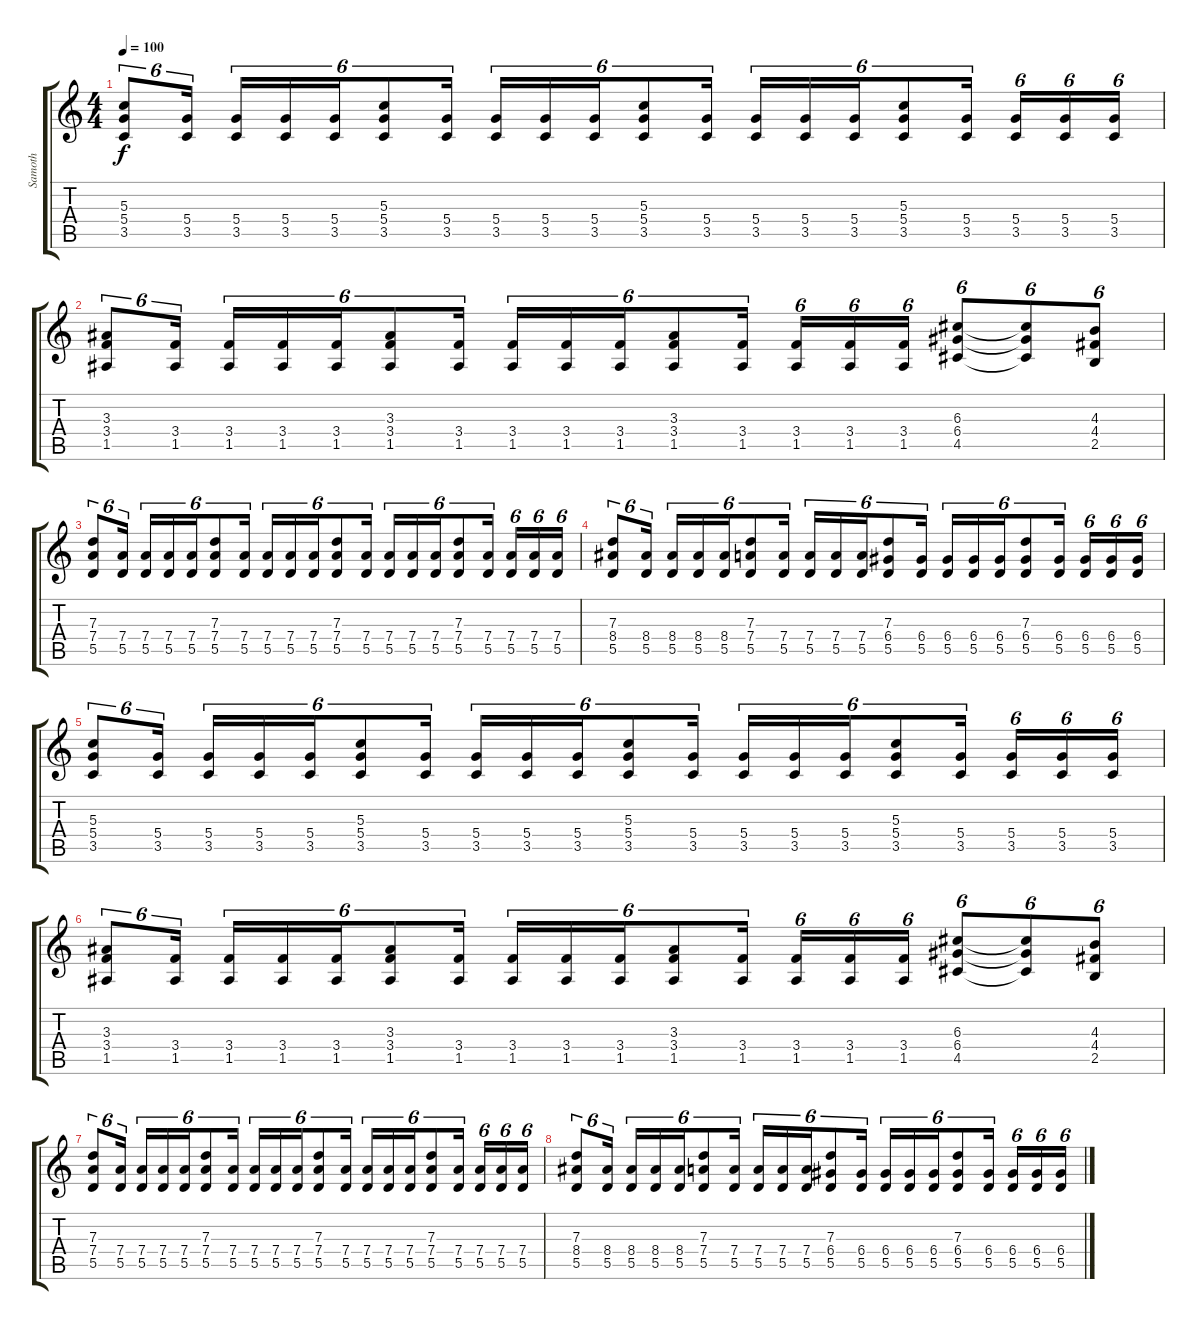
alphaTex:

\track ("Samoth" "Samoth") {instrument distortionguitar}
\staff {score tabs}
\tuning (E4 B3 G3 D3 A2 E2) {hide}
\ts (4 4)
\tempo 100
\clef g2
\ks c
(5.3 5.4 3.5).8{tu (6 4) dy f} (5.4 3.5).16{tu (6 4)} (5.4 3.5).16{tu (6 4)} (5.4 3.5).16{tu (6 4)} (5.4 3.5).16{tu (6 4)} (5.3 5.4 3.5).8{tu (6 4)} (5.4 3.5).16{tu (6 4)} (5.4 3.5).16{tu (6 4)} (5.4 3.5).16{tu (6 4)} (5.4 3.5).16{tu (6 4)} (5.3 5.4 3.5).8{tu (6 4)} (5.4 3.5).16{tu (6 4)} (5.4 3.5).16{tu (6 4)} (5.4 3.5).16{tu (6 4)} (5.4 3.5).16{tu (6 4)} (5.3 5.4 3.5).8{tu (6 4)} (5.4 3.5).16{tu (6 4)} (5.4 3.5).16{tu (6 4)} (5.4 3.5).16{tu (6 4)} (5.4 3.5).16{tu (6 4)} |
(3.3 3.4 1.5).8{tu (6 4)} (3.4 1.5).16{tu (6 4)} (3.4 1.5).16{tu (6 4)} (3.4 1.5).16{tu (6 4)} (3.4 1.5).16{tu (6 4)} (3.3 3.4 1.5).8{tu (6 4)} (3.4 1.5).16{tu (6 4)} (3.4 1.5).16{tu (6 4)} (3.4 1.5).16{tu (6 4)} (3.4 1.5).16{tu (6 4)} (3.3 3.4 1.5).8{tu (6 4)} (3.4 1.5).16{tu (6 4)} (3.4 1.5).16{tu (6 4)} (3.4 1.5).16{tu (6 4)} (3.4 1.5).16{tu (6 4)} (6.3 6.4 4.5).8{tu (6 4)} (6.3{t} 6.4{t} 4.5{t}).8{tu (6 4)} (4.3 4.4 2.5).8{tu (6 4)} |
(7.3 7.4 5.5).8{tu (6 4)} (7.4 5.5).16{tu (6 4)} (7.4 5.5).16{tu (6 4)} (7.4 5.5).16{tu (6 4)} (7.4 5.5).16{tu (6 4)} (7.3 7.4 5.5).8{tu (6 4)} (7.4 5.5).16{tu (6 4)} (7.4 5.5).16{tu (6 4)} (7.4 5.5).16{tu (6 4)} (7.4 5.5).16{tu (6 4)} (7.3 7.4 5.5).8{tu (6 4)} (7.4 5.5).16{tu (6 4)} (7.4 5.5).16{tu (6 4)} (7.4 5.5).16{tu (6 4)} (7.4 5.5).16{tu (6 4)} (7.3 7.4 5.5).8{tu (6 4)} (7.4 5.5).16{tu (6 4)} (7.4 5.5).16{tu (6 4)} (7.4 5.5).16{tu (6 4)} (7.4 5.5).16{tu (6 4)} |
(7.3 8.4 5.5).8{tu (6 4)} (8.4 5.5).16{tu (6 4)} (8.4 5.5).16{tu (6 4)} (8.4 5.5).16{tu (6 4)} (8.4 5.5).16{tu (6 4)} (7.3 7.4 5.5).8{tu (6 4)} (7.4 5.5).16{tu (6 4)} (7.4 5.5).16{tu (6 4)} (7.4 5.5).16{tu (6 4)} (7.4 5.5).16{tu (6 4)} (7.3 6.4 5.5).8{tu (6 4)} (6.4 5.5).16{tu (6 4)} (6.4 5.5).16{tu (6 4)} (6.4 5.5).16{tu (6 4)} (6.4 5.5).16{tu (6 4)} (7.3 6.4 5.5).8{tu (6 4)} (6.4 5.5).16{tu (6 4)} (6.4 5.5).16{tu (6 4)} (6.4 5.5).16{tu (6 4)} (6.4 5.5).16{tu (6 4)} |
(5.3 5.4 3.5).8{tu (6 4)} (5.4 3.5).16{tu (6 4)} (5.4 3.5).16{tu (6 4)} (5.4 3.5).16{tu (6 4)} (5.4 3.5).16{tu (6 4)} (5.3 5.4 3.5).8{tu (6 4)} (5.4 3.5).16{tu (6 4)} (5.4 3.5).16{tu (6 4)} (5.4 3.5).16{tu (6 4)} (5.4 3.5).16{tu (6 4)} (5.3 5.4 3.5).8{tu (6 4)} (5.4 3.5).16{tu (6 4)} (5.4 3.5).16{tu (6 4)} (5.4 3.5).16{tu (6 4)} (5.4 3.5).16{tu (6 4)} (5.3 5.4 3.5).8{tu (6 4)} (5.4 3.5).16{tu (6 4)} (5.4 3.5).16{tu (6 4)} (5.4 3.5).16{tu (6 4)} (5.4 3.5).16{tu (6 4)} |
(3.3 3.4 1.5).8{tu (6 4)} (3.4 1.5).16{tu (6 4)} (3.4 1.5).16{tu (6 4)} (3.4 1.5).16{tu (6 4)} (3.4 1.5).16{tu (6 4)} (3.3 3.4 1.5).8{tu (6 4)} (3.4 1.5).16{tu (6 4)} (3.4 1.5).16{tu (6 4)} (3.4 1.5).16{tu (6 4)} (3.4 1.5).16{tu (6 4)} (3.3 3.4 1.5).8{tu (6 4)} (3.4 1.5).16{tu (6 4)} (3.4 1.5).16{tu (6 4)} (3.4 1.5).16{tu (6 4)} (3.4 1.5).16{tu (6 4)} (6.3 6.4 4.5).8{tu (6 4)} (6.3{t} 6.4{t} 4.5{t}).8{tu (6 4)} (4.3 4.4 2.5).8{tu (6 4)} |
(7.3 7.4 5.5).8{tu (6 4)} (7.4 5.5).16{tu (6 4)} (7.4 5.5).16{tu (6 4)} (7.4 5.5).16{tu (6 4)} (7.4 5.5).16{tu (6 4)} (7.3 7.4 5.5).8{tu (6 4)} (7.4 5.5).16{tu (6 4)} (7.4 5.5).16{tu (6 4)} (7.4 5.5).16{tu (6 4)} (7.4 5.5).16{tu (6 4)} (7.3 7.4 5.5).8{tu (6 4)} (7.4 5.5).16{tu (6 4)} (7.4 5.5).16{tu (6 4)} (7.4 5.5).16{tu (6 4)} (7.4 5.5).16{tu (6 4)} (7.3 7.4 5.5).8{tu (6 4)} (7.4 5.5).16{tu (6 4)} (7.4 5.5).16{tu (6 4)} (7.4 5.5).16{tu (6 4)} (7.4 5.5).16{tu (6 4)} |
(7.3 8.4 5.5).8{tu (6 4)} (8.4 5.5).16{tu (6 4)} (8.4 5.5).16{tu (6 4)} (8.4 5.5).16{tu (6 4)} (8.4 5.5).16{tu (6 4)} (7.3 7.4 5.5).8{tu (6 4)} (7.4 5.5).16{tu (6 4)} (7.4 5.5).16{tu (6 4)} (7.4 5.5).16{tu (6 4)} (7.4 5.5).16{tu (6 4)} (7.3 6.4 5.5).8{tu (6 4)} (6.4 5.5).16{tu (6 4)} (6.4 5.5).16{tu (6 4)} (6.4 5.5).16{tu (6 4)} (6.4 5.5).16{tu (6 4)} (7.3 6.4 5.5).8{tu (6 4)} (6.4 5.5).16{tu (6 4)} (6.4 5.5).16{tu (6 4)} (6.4 5.5).16{tu (6 4)} (6.4 5.5).16{tu (6 4)}
